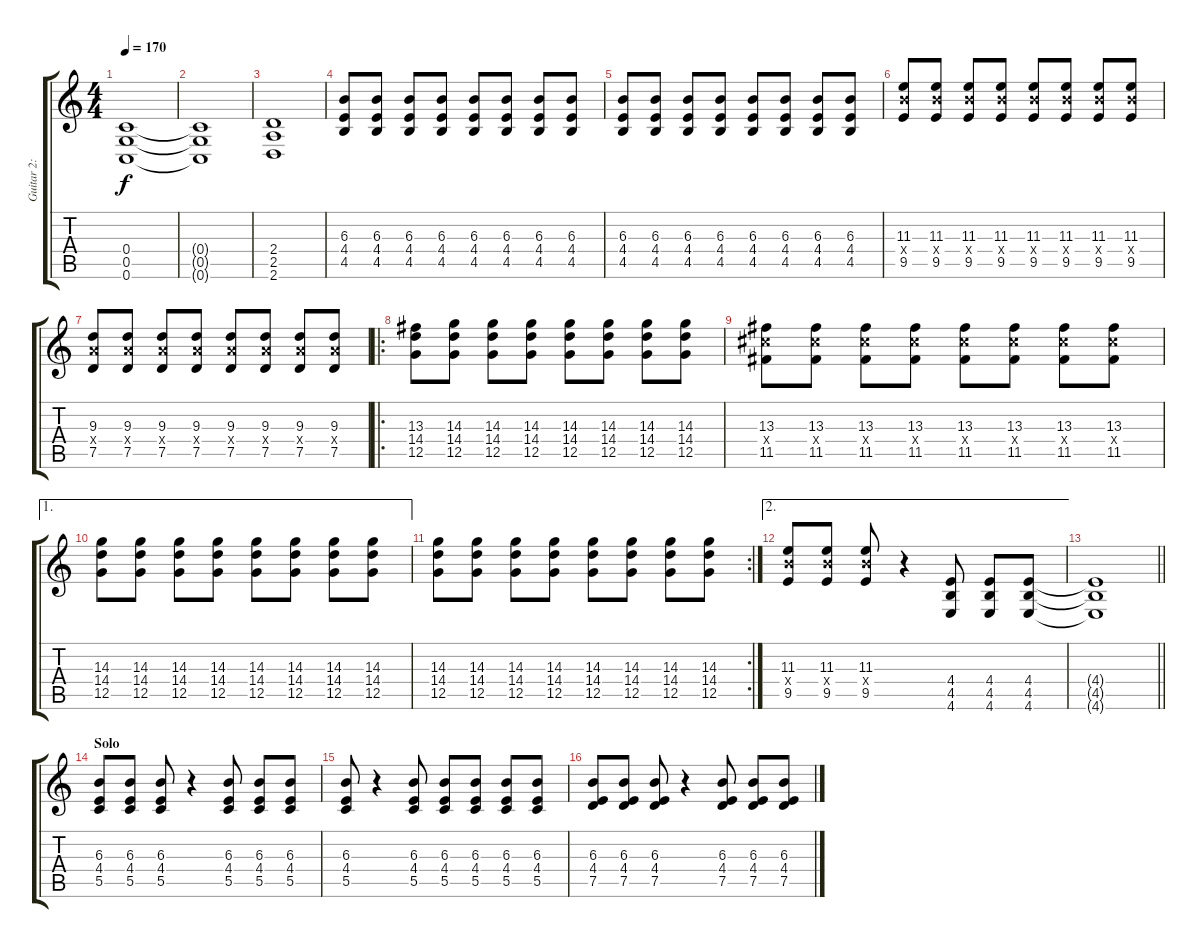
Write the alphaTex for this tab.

\track ("Guitar 2: Maarten" "Guitar 2: ") {instrument distortionguitar}
\staff {score tabs}
\tuning (D4 A3 F3 C3 G2 C2) {hide}
\ts (4 4)
\tempo 170
\clef g2
\ks c
(0.4{t} 0.5{t} 0.6{t}).1{dy f} |
(0.4{t} 0.5{t} 0.6{t}).1 |
(2.4 2.5 2.6).1 |
(6.3 4.4 4.5).8 (6.3 4.4 4.5).8 (6.3 4.4 4.5).8 (6.3 4.4 4.5).8 (6.3 4.4 4.5).8 (6.3 4.4 4.5).8 (6.3 4.4 4.5).8 (6.3 4.4 4.5).8 |
(6.3 4.4 4.5).8 (6.3 4.4 4.5).8 (6.3 4.4 4.5).8 (6.3 4.4 4.5).8 (6.3 4.4 4.5).8 (6.3 4.4 4.5).8 (6.3 4.4 4.5).8 (6.3 4.4 4.5).8 |
(11.3 11.4{x} 9.5).8 (11.3 11.4{x} 9.5).8 (11.3 11.4{x} 9.5).8 (11.3 11.4{x} 9.5).8 (11.3 11.4{x} 9.5).8 (11.3 11.4{x} 9.5).8 (11.3 11.4{x} 9.5).8 (11.3 11.4{x} 9.5).8 |
(9.3 9.4{x} 7.5).8 (9.3 9.4{x} 7.5).8 (9.3 9.4{x} 7.5).8 (9.3 9.4{x} 7.5).8 (9.3 9.4{x} 7.5).8 (9.3 9.4{x} 7.5).8 (9.3 9.4{x} 7.5).8 (9.3 9.4{x} 7.5).8 |
\ro
(13.3 14.4 12.5).8 (14.3 14.4 12.5).8 (14.3 14.4 12.5).8 (14.3 14.4 12.5).8 (14.3 14.4 12.5).8 (14.3 14.4 12.5).8 (14.3 14.4 12.5).8 (14.3 14.4 12.5).8 |
(13.3 13.4{x} 11.5).8 (13.3 13.4{x} 11.5).8 (13.3 13.4{x} 11.5).8 (13.3 13.4{x} 11.5).8 (13.3 13.4{x} 11.5).8 (13.3 13.4{x} 11.5).8 (13.3 13.4{x} 11.5).8 (13.3 13.4{x} 11.5).8 |
\ae 1
(14.3 14.4 12.5).8 (14.3 14.4 12.5).8 (14.3 14.4 12.5).8 (14.3 14.4 12.5).8 (14.3 14.4 12.5).8 (14.3 14.4 12.5).8 (14.3 14.4 12.5).8 (14.3 14.4 12.5).8 |
\rc 2
(14.3 14.4 12.5).8 (14.3 14.4 12.5).8 (14.3 14.4 12.5).8 (14.3 14.4 12.5).8 (14.3 14.4 12.5).8 (14.3 14.4 12.5).8 (14.3 14.4 12.5).8 (14.3 14.4 12.5).8 |
\ae 2
(11.3 11.4{x} 9.5).8 (11.3 11.4{x} 9.5).8 (11.3 11.4{x} 9.5).8 r.4 (4.4 4.5 4.6).8 (4.4 4.5 4.6).8 (4.4 4.5 4.6).8 |
\barLineRight lightlight
(4.4{t} 4.5{t} 4.6{t}).1 |
\section ("" "Solo")
(6.3 4.4 5.5).8 (6.3 4.4 5.5).8 (6.3 4.4 5.5).8 r.4 (6.3 4.4 5.5).8 (6.3 4.4 5.5).8 (6.3 4.4 5.5).8 |
(6.3 4.4 5.5).8 r.4 (6.3 4.4 5.5).8 (6.3 4.4 5.5).8 (6.3 4.4 5.5).8 (6.3 4.4 5.5).8 (6.3 4.4 5.5).8 |
(6.3 4.4 7.5).8 (6.3 4.4 7.5).8 (6.3 4.4 7.5).8 r.4 (6.3 4.4 7.5).8 (6.3 4.4 7.5).8 (6.3 4.4 7.5).8
